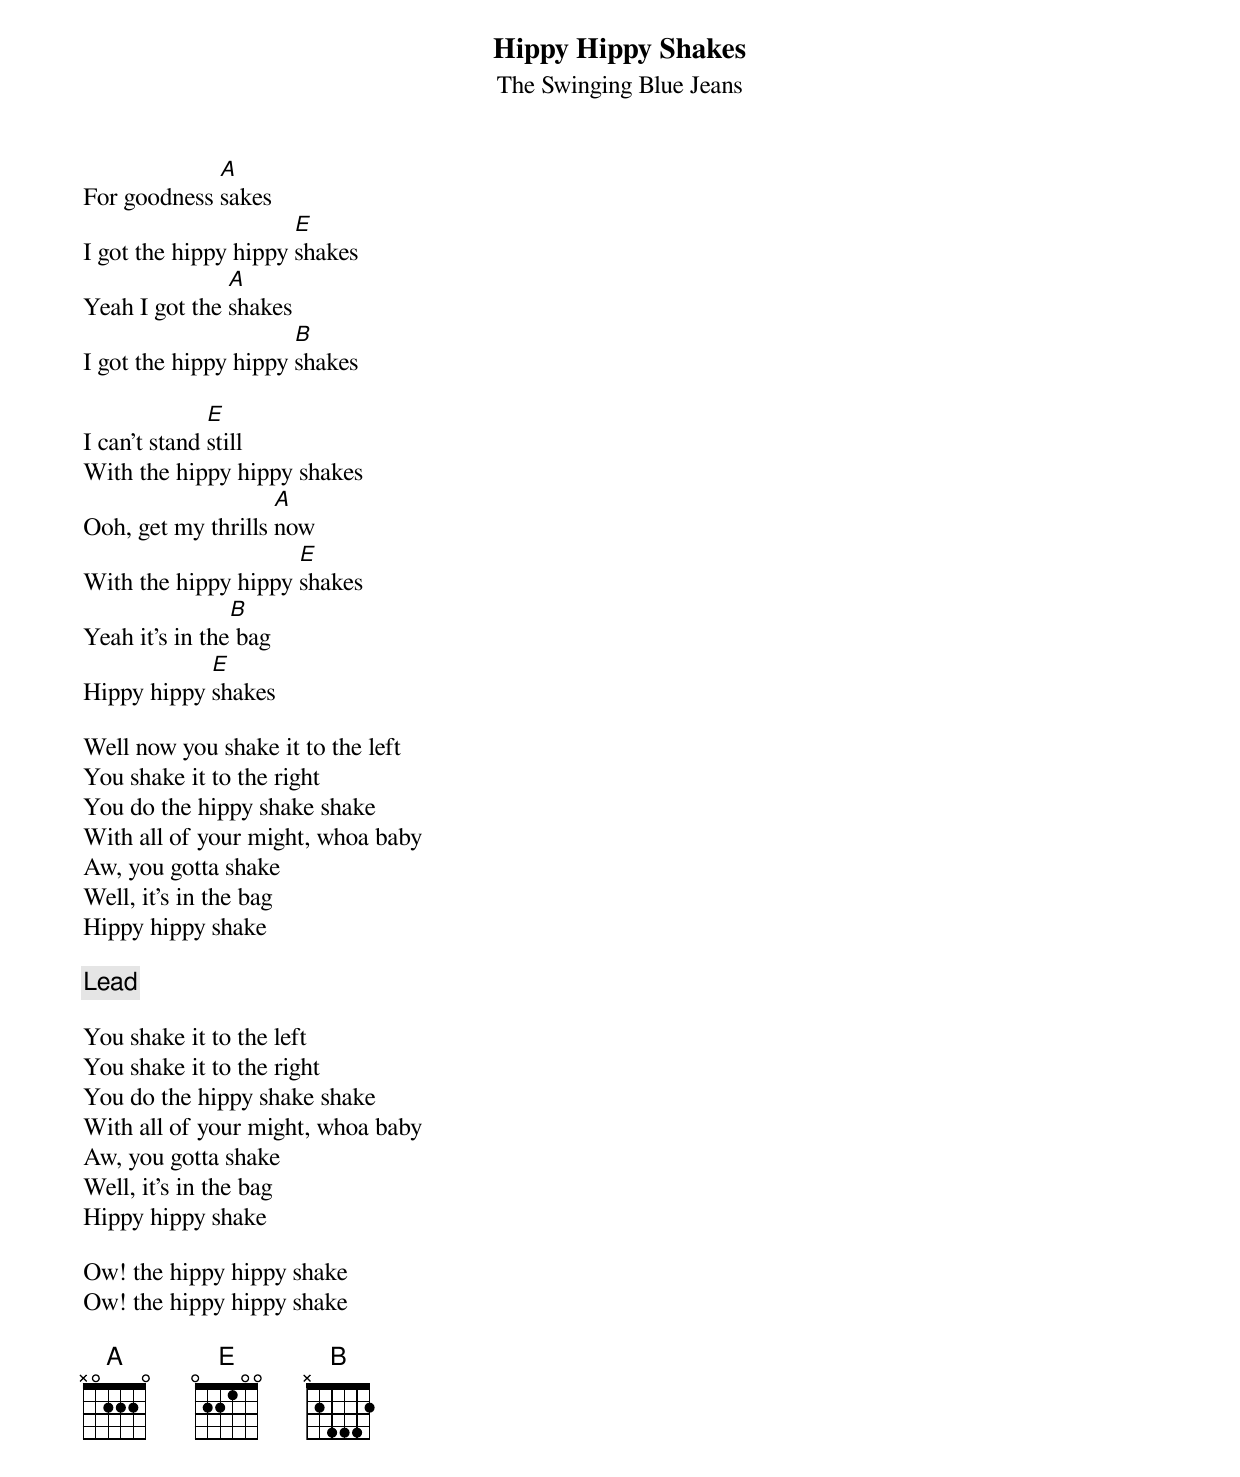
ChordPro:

{title:Hippy Hippy Shakes}
{subtitle:The Swinging Blue Jeans}

For goodness [A]sakes
I got the hippy hippy [E]shakes
Yeah I got the [A]shakes
I got the hippy hippy [B]shakes

I can't stand [E]still
With the hippy hippy shakes
Ooh, get my thrills [A]now
With the hippy hippy [E]shakes
Yeah it's in the[B] bag
Hippy hippy [E]shakes

Well now you shake it to the left
You shake it to the right
You do the hippy shake shake
With all of your might, whoa baby
Aw, you gotta shake
Well, it's in the bag
Hippy hippy shake

{c:Lead}

You shake it to the left
You shake it to the right
You do the hippy shake shake
With all of your might, whoa baby
Aw, you gotta shake
Well, it's in the bag
Hippy hippy shake

Ow! the hippy hippy shake
Ow! the hippy hippy shake

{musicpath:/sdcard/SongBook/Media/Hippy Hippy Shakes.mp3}
